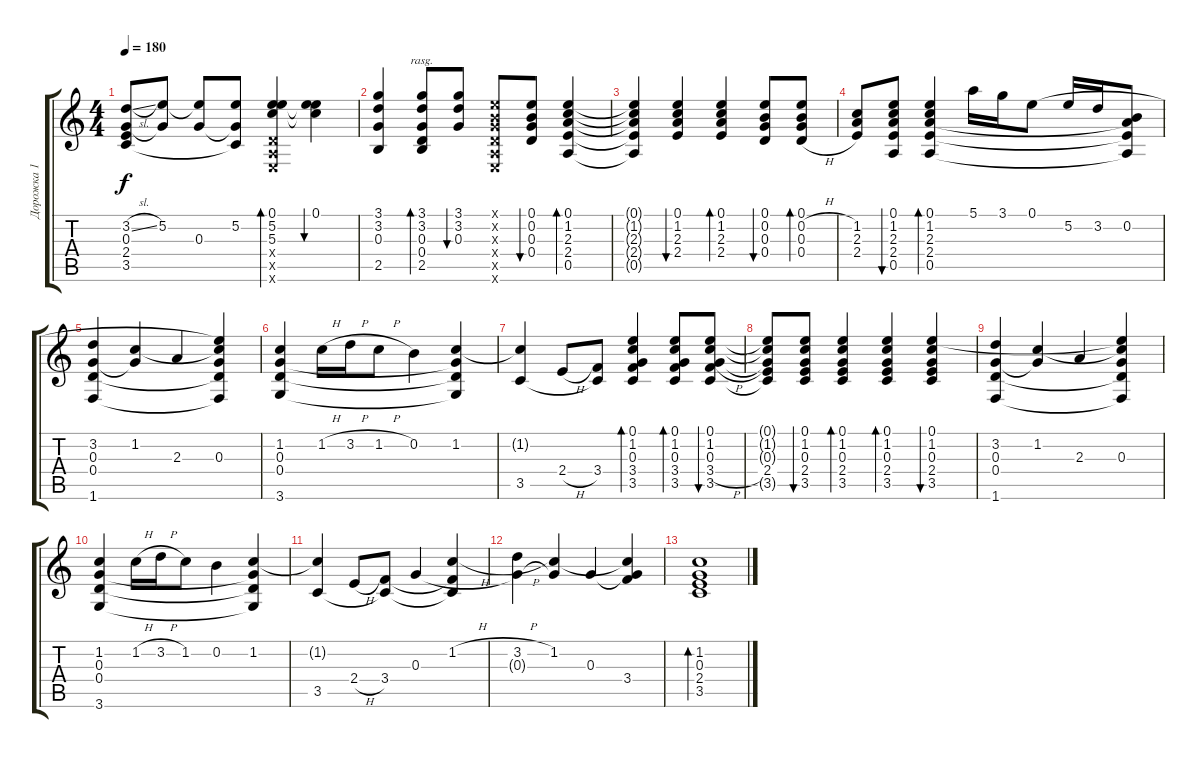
\track ("Дорожка 1" "Дорожка 1") {instrument acousticguitarsteel}
\staff {score tabs}
\tuning (E4 B3 G3 D3 A2 E2) {hide}
\ts (4 4)
\tempo 180
\clef g2
\ks c
(3.2{sl} 0.3 2.4{t} 3.5).8{dy f} (5.2 0.3{t}).8 (5.2{t} 0.3).8 (5.2 0.3{t} 3.5{t}).8 (0.1 5.2 5.3 0.4{x} 0.5{x} 0.6{x}).4{bd 60} (0.1 5.2{t} 5.3{t}).4{bu 60} |
(3.1 3.2 0.3 2.5).4 (3.1 3.2 0.3 0.4 2.5).8{bd 240 rasg ii} (3.1 3.2 0.3).8{bu 60} (0.1{x} 0.2{x} 0.3{x} 0.4{x} 0.5{x} 0.6{x}).8 (0.1 0.2 0.3 0.4).8{bu 240} (0.1 1.2 2.3 2.4 0.5).4{bd 240} |
(0.1{t} 1.2{t} 2.3{t} 2.4{t} 0.5{t}).4 (0.1 1.2 2.3 2.4).4{bu 240} (0.1 1.2 2.3 2.4).4{bd 240} (0.1 0.2 0.3 0.4).8{bu 240} (0.1 0.2{h} 0.3{h} 0.4{h}).8{bd 240} |
(1.2 2.3 2.4).8 (0.1 1.2 2.3 2.4 0.5).8{bu 240} (0.1 1.2 2.3 2.4 0.5).4{bd 240} 5.1.16 3.1.16 0.1.8 5.2.16 3.2.16 (0.2 2.3{t} 2.4{t} 0.5{t}).8 |
(3.2 0.3 0.4 1.6).4 (1.2 0.3{t}).4 2.3.4 (0.1{t} 1.2{t} 0.3 0.4{t} 1.6{t}).4 |
(1.2 0.3 0.4 3.6).4 1.2{h}.16 3.2{h}.16 1.2{h}.8 0.2.4 (1.2 0.3{t} 0.4{t} 3.6{t}).4 |
(1.2{t} 3.5).4 2.4{h}.8 (3.4 3.5{t}).8 (0.1 1.2 0.3 3.4 3.5).4{bd 60} (0.1 1.2 0.3 3.4 3.5).8{bd 60} (0.1 1.2 0.3 3.4{h} 3.5).8{bu 60} |
(0.1{t} 1.2{t} 0.3{t} 2.4 3.5{t}).8 (0.1 1.2 0.3 2.4 3.5).8{bu 60} (0.1 1.2 0.3 2.4 3.5).4{bd 60} (0.1 1.2 0.3 2.4 3.5).4{bd 60} (0.1 1.2 0.3 2.4 3.5).4{bu 60} |
(3.2 0.3 0.4 1.6).4 (1.2 0.3{t}).4 2.3.4 (0.1{t} 1.2{t} 0.3 0.4{t} 1.6{t}).4 |
(1.2 0.3 0.4 3.6).4 1.2{h}.16 3.2{h}.16 1.2.8 0.2.4 (1.2 0.3{t} 0.4{t} 3.6{t}).4 |
(1.2{t} 3.5).4 2.4{h}.8 (3.4 3.5{t}).8 0.3.4 (1.2{h} 3.4{t} 3.5{t}).4 |
(3.2{h} 0.3{t}).4 (1.2 0.3{t}).4 0.3.4 (1.2{t} 0.3{t} 3.4).4 |
(1.2 0.3 2.4 3.5).1{bd 480}
